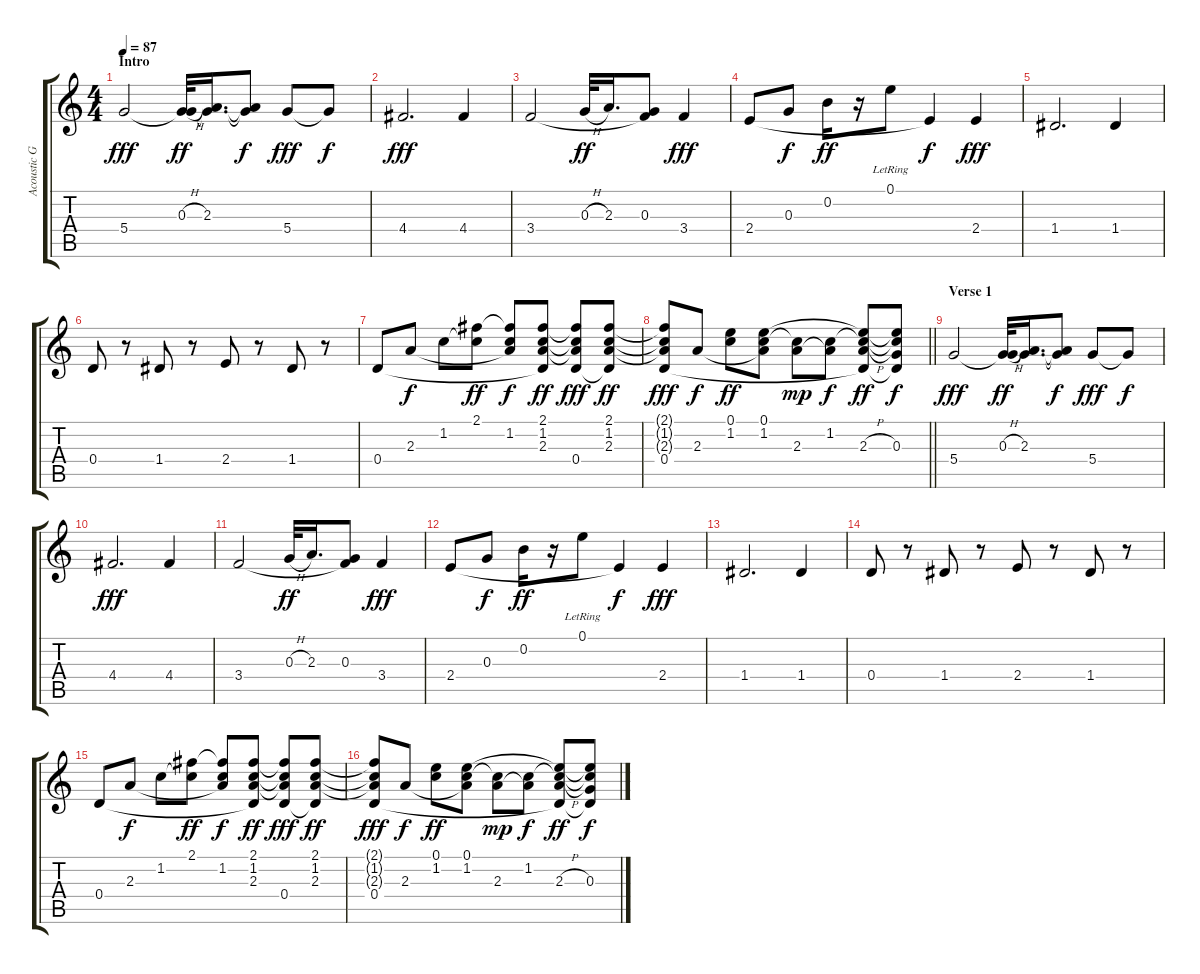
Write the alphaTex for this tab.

\track ("Acoustic Guitar 2" "Acoustic G") {instrument acousticguitarsteel}
\staff {score tabs}
\tuning (E4 B3 G3 D3 A2 E2) {hide}
\ts (4 4)
\section ("" "Intro")
\tempo 87
\clef g2
\ks c
5.4.2{dy fff volume 9 instrument acousticguitarsteel} (0.3{h} 5.4{t}).32{dy ff} (2.3 5.4{t}).16{d} (2.3{t} 5.4{t}).8{dy f} 5.4.8{dy fff} 5.4{t}.8{dy f} |
4.4.2{d dy fff} 4.4.4 |
3.4.2 0.3{h}.32{dy ff} 2.3.16{d} (0.3 3.4{t}).8 3.4.4{dy fff} |
2.4.8 0.3.8{dy f} 0.2.16{dy ff} r.16 0.1{lr}.8 2.4{t}.4{dy f} 2.4.4{dy fff} |
1.4.2{d} 1.4.4 |
0.4.8 r.8 1.4.8 r.8 2.4.8 r.8 1.4.8 r.8 |
0.4.8 2.3.8{dy f} 1.2.8 (2.1 1.2{t}).8{dy ff} (2.1{t} 1.2 2.3{t}).8{dy f} (2.1 1.2 2.3 0.4{t}).8{dy ff} (2.1{t} 1.2{t} 2.3{t} 0.4).8{dy fff} (2.1 1.2 2.3 0.4{t}).8{dy ff} |
\barLineRight lightlight
(2.1{t} 1.2{t} 2.3{t} 0.4).8{dy fff} 2.3.8{dy f} (0.1 1.2).8{dy ff} (0.1 1.2 2.3{t}).8 (1.2{t} 2.3).8{dy mp} (1.2 2.3{t}).8{dy f} (0.1{t} 1.2{t} 2.3{h} 0.4{t}).8{dy ff} (0.1{t} 1.2{t} 0.3 0.4{t}).8{dy f} |
\section ("" "Verse 1")
5.4.2{dy fff} (0.3{h} 5.4{t}).32{dy ff} (2.3 5.4{t}).16{d} (2.3{t} 5.4{t}).8{dy f} 5.4.8{dy fff} 5.4{t}.8{dy f} |
4.4.2{d dy fff} 4.4.4 |
3.4.2 0.3{h}.32{dy ff} 2.3.16{d} (0.3 3.4{t}).8 3.4.4{dy fff} |
2.4.8 0.3.8{dy f} 0.2.16{dy ff} r.16 0.1{lr}.8 2.4{t}.4{dy f} 2.4.4{dy fff} |
1.4.2{d} 1.4.4 |
0.4.8 r.8 1.4.8 r.8 2.4.8 r.8 1.4.8 r.8 |
0.4.8 2.3.8{dy f} 1.2.8 (2.1 1.2{t}).8{dy ff} (2.1{t} 1.2 2.3{t}).8{dy f} (2.1 1.2 2.3 0.4{t}).8{dy ff} (2.1{t} 1.2{t} 2.3{t} 0.4).8{dy fff} (2.1 1.2 2.3 0.4{t}).8{dy ff} |
(2.1{t} 1.2{t} 2.3{t} 0.4).8{dy fff} 2.3.8{dy f} (0.1 1.2).8{dy ff} (0.1 1.2 2.3{t}).8 (1.2{t} 2.3).8{dy mp} (1.2 2.3{t}).8{dy f} (0.1{t} 1.2{t} 2.3{h} 0.4{t}).8{dy ff} (0.1{t} 1.2{t} 0.3 0.4{t}).8{dy f}
